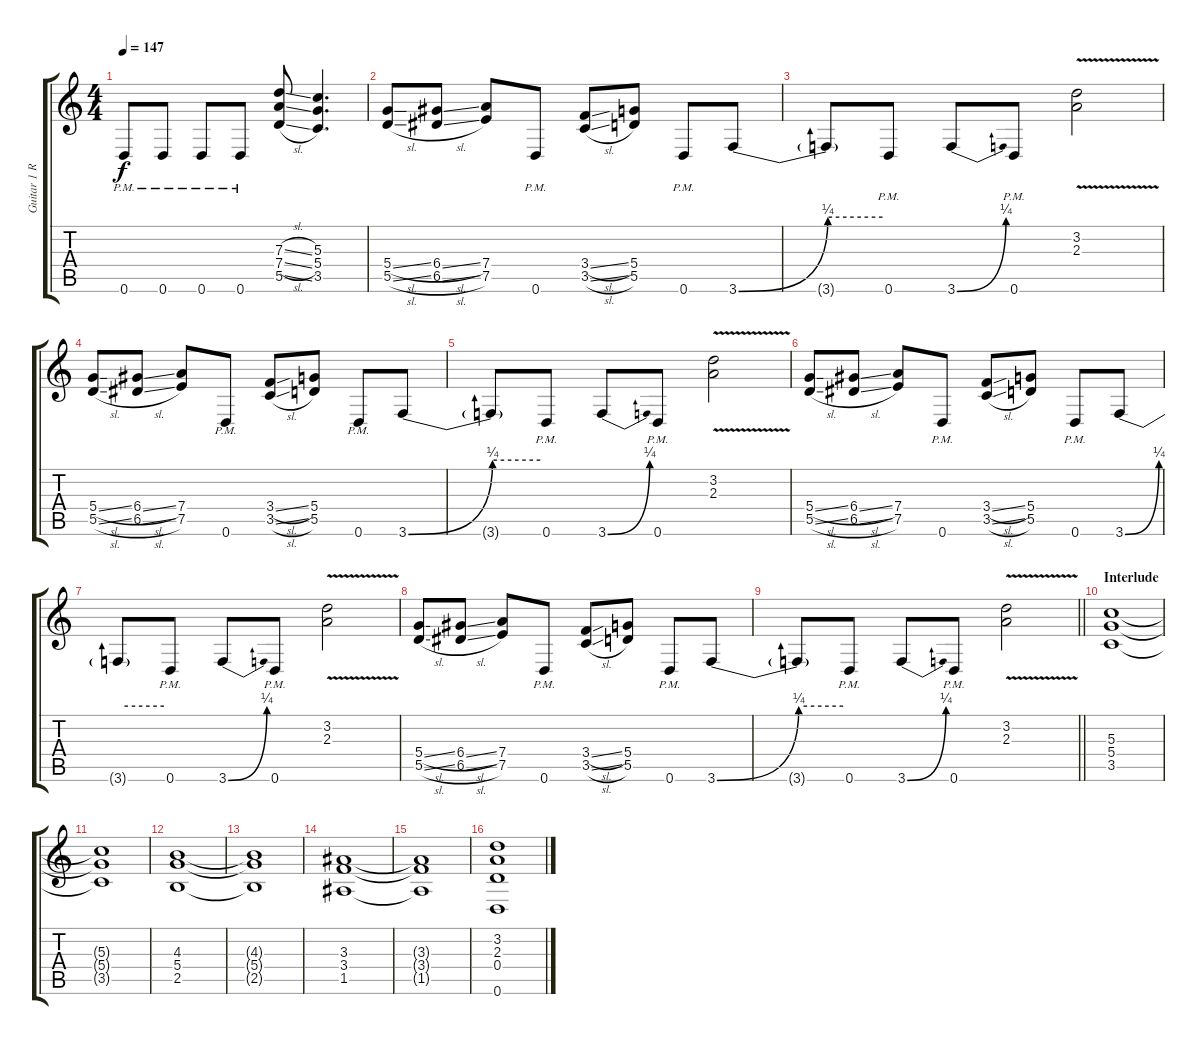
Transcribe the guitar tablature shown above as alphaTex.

\track ("Guitar 1 Rhythm" "Guitar 1 R") {instrument distortionguitar}
\staff {score tabs}
\tuning (E4 B3 G3 D3 A2 D2) {hide}
\ts (4 4)
\tempo 147
\clef g2
\ks c
0.6{pm}.8{dy f} 0.6{pm}.8 0.6{pm}.8 0.6{pm}.8 (7.3{sl} 7.4{sl} 5.5{sl}).8 (5.3 5.4 3.5).4{d} |
(5.4{sl} 5.5{sl}).8 (6.4{sl} 6.5{sl}).8 (7.4 7.5).8 0.6{pm}.8 (3.4{sl} 3.5{sl}).8 (5.4 5.5).8 0.6{pm}.8 3.6{be (bend 0 0 60 1)}.8 |
3.6{be (hold 0 1 60 1) t}.8 0.6{pm}.8 3.6{be (bend 0 0 60 1)}.8 0.6{pm}.8 (3.2{v} 2.3{v}).2 |
(5.4{sl} 5.5{sl}).8 (6.4{sl} 6.5{sl}).8 (7.4 7.5).8 0.6{pm}.8 (3.4{sl} 3.5{sl}).8 (5.4 5.5).8 0.6{pm}.8 3.6{be (bend 0 0 60 1)}.8 |
3.6{be (hold 0 1 60 1) t}.8 0.6{pm}.8 3.6{be (bend 0 0 60 1)}.8 0.6{pm}.8 (3.2{v} 2.3{v}).2 |
(5.4{sl} 5.5{sl}).8 (6.4{sl} 6.5{sl}).8 (7.4 7.5).8 0.6{pm}.8 (3.4{sl} 3.5{sl}).8 (5.4 5.5).8 0.6{pm}.8 3.6{be (bend 0 0 60 1)}.8 |
3.6{be (hold 0 1 60 1) t}.8 0.6{pm}.8 3.6{be (bend 0 0 60 1)}.8 0.6{pm}.8 (3.2{v} 2.3{v}).2 |
(5.4{sl} 5.5{sl}).8 (6.4{sl} 6.5{sl}).8 (7.4 7.5).8 0.6{pm}.8 (3.4{sl} 3.5{sl}).8 (5.4 5.5).8 0.6{pm}.8 3.6{be (bend 0 0 60 1)}.8 |
\barLineRight lightlight
3.6{be (hold 0 1 60 1) t}.8 0.6{pm}.8 3.6{be (bend 0 0 60 1)}.8 0.6{pm}.8 (3.2{v} 2.3{v}).2 |
\section ("" "Interlude")
(5.3 5.4 3.5).1 |
(5.3{t} 5.4{t} 3.5{t}).1 |
(4.3 5.4 2.5).1 |
(4.3{t} 5.4{t} 2.5{t}).1 |
(3.3 3.4 1.5).1 |
(3.3{t} 3.4{t} 1.5{t}).1 |
(3.2 2.3 0.4 0.6).1
